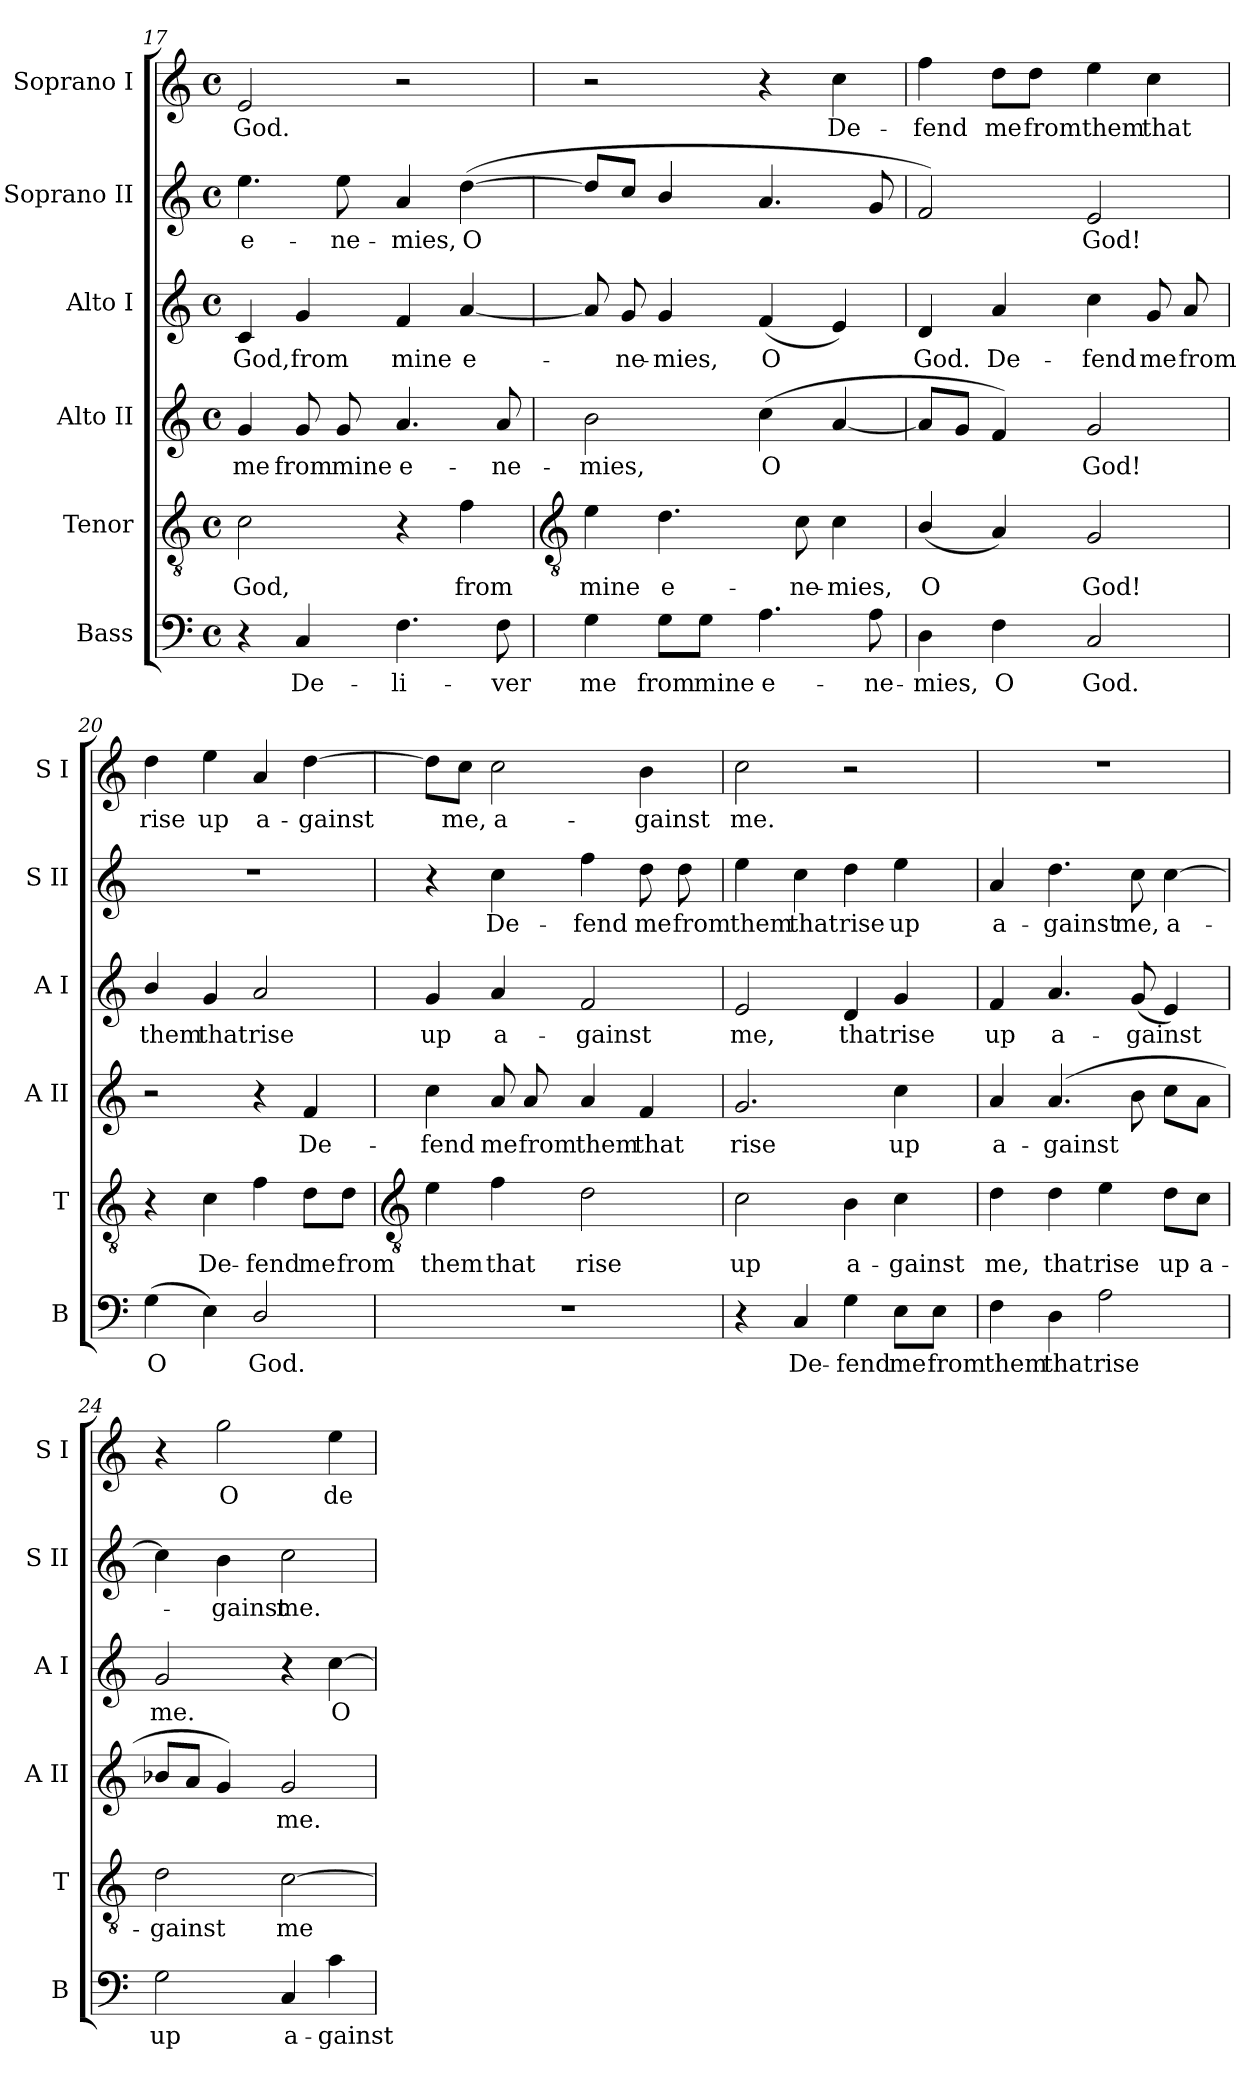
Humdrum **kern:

**kern	**text	**kern	**text	**kern	**text	**kern	**text	**kern	**text	**kern	**text
*part6	*part6	*part5	*part5	*part4	*part4	*part3	*part3	*part2	*part2	*part1	*part1
*staff6	*staff6	*staff5	*staff5	*staff4	*staff4	*staff3	*staff3	*staff2	*staff2	*staff1	*staff1
*I"Bass	*	*I"Tenor	*	*I"Alto II	*	*I"Alto I	*	*I"Soprano II	*	*I"Soprano I	*
*I'B	*	*I'T	*	*I'A II	*	*I'A I	*	*I'S II	*	*I'S I	*
*clefF4	*	*clefGv2	*	*clefG2	*	*clefG2	*	*clefG2	*	*clefG2	*
*k[]	*	*k[]	*	*k[]	*	*k[]	*	*k[]	*	*k[]	*
*C:	*	*C:	*	*C:	*	*C:	*	*C:	*	*C:	*
*M4/4	*	*M4/4	*	*M4/4	*	*M4/4	*	*M4/4	*	*M4/4	*
*met(c)	*	*met(c)	*	*met(c)	*	*met(c)	*	*met(c)	*	*met(c)	*
=17	=17	=17	=17	=17	=17	=17	=17	=17	=17	=17	=17
!	!	!	!LO:LY:b	!	!LO:LY:b	!	!LO:LY:b	!	!LO:LY:b	!	!LO:LY:b
4r	.	2c	God,	4g	me	4c	God,	4.ee	e-	2e	God.
!	!LO:LY:b	!	!	!	!LO:LY:b	!	!LO:LY:b	!	!	!	!
4C	De-	.	.	8g	from	4g	from	.	.	.	.
!	!	!	!	!	!LO:LY:b	!	!	!	!LO:LY:b	!	!
.	.	.	.	8g	mine	.	.	8ee	-ne-	.	.
!	!LO:LY:b	!	!	!	!LO:LY:b	!	!LO:LY:b	!	!LO:LY:b	!	!
4.F	-li-	4r	.	4.a	e-	4f	mine	4a	-mies,	2r	.
!	!	!	!LO:LY:b	!	!	!	!LO:LY:b	!	!LO:LY:b	!	!
.	.	4f	from	.	.	[4a	e-	(>[4dd	O	.	.
!	!LO:LY:b	!	!	!	!LO:LY:b	!	!	!	!	!	!
8F	-ver	.	.	8a	-ne-	.	.	.	.	.	.
!!LO:LB:g=z
=18	=18	=18	=18	=18	=18	=18	=18	=18	=18	=18	=18
*	*	*clefGv2	*	*	*	*	*	*	*	*	*
!	!LO:LY:b	!	!LO:LY:b	!	!LO:LY:b	!	!	!	!	!	!
4G	me	4e	mine	2b	-mies,	8a]	.	8ddL]	.	2r	.
!	!	!	!	!	!	!	!LO:LY:b	!	!	!	!
.	.	.	.	.	.	8g	ne-	8cc/J	.	.	.
!	!LO:LY:b	!	!LO:LY:b	!	!	!	!LO:LY:b	!	!	!	!
8G\L	from	4.d	e-	.	.	4g	-mies,	4b/	.	.	.
!	!LO:LY:b	!	!	!	!	!	!	!	!	!	!
8G\J	mine	.	.	.	.	.	.	.	.	.	.
!	!LO:LY:b	!	!	!	!LO:LY:b	!	!LO:LY:b	!	!	!	!
4.A	e-	.	.	(<4cc	O	(<4f	O	4.a	.	4r	.
!	!	!	!LO:LY:b	!	!	!	!	!	!	!	!
.	.	8c	-ne-	.	.	.	.	.	.	.	.
!	!	!	!LO:LY:b	!	!	!	!	!	!	!	!LO:LY:b
.	.	4c	-mies,	[4a	.	4e)	.	.	.	4cc	De-
!	!LO:LY:b	!	!	!	!	!	!	!	!	!	!
8A	-ne-	.	.	.	.	.	.	8g	.	.	.
=19	=19	=19	=19	=19	=19	=19	=19	=19	=19	=19	=19
!	!LO:LY:b	!	!LO:LY:b	!	!	!	!LO:LY:b	!	!	!	!LO:LY:b
4D	-mies,	(<4B/	O	8aL]	.	4d	God.	2f)	.	4ff	-fend
.	.	.	.	8gJ	.	.	.	.	.	.	.
!	!LO:LY:b	!	!	!	!	!	!LO:LY:b	!	!	!	!LO:LY:b
4F	O	4A)	.	4f)	.	4a	De-	.	.	8dd\L	me
!	!	!	!	!	!	!	!	!	!	!	!LO:LY:b
.	.	.	.	.	.	.	.	.	.	8dd\J	from
!	!LO:LY:b	!	!LO:LY:b	!	!LO:LY:b	!	!LO:LY:b	!	!LO:LY:b	!	!LO:LY:b
2C	God.	2G	God!	2g	God!	4cc	-fend	2e	God!	4ee	them
!	!	!	!	!	!	!	!LO:LY:b	!	!	!	!LO:LY:b
.	.	.	.	.	.	8g	me	.	.	4cc	that
!	!	!	!	!	!	!	!LO:LY:b	!	!	!	!
.	.	.	.	.	.	8a	from	.	.	.	.
=20	=20	=20	=20	=20	=20	=20	=20	=20	=20	=20	=20
!	!LO:LY:b	!	!	!	!	!	!LO:LY:b	!	!	!	!LO:LY:b
(>4G	O	4r	.	2r	.	4b/	them	1r	.	4dd	rise
!	!	!	!LO:LY:b	!	!	!	!LO:LY:b	!	!	!	!LO:LY:b
4E)	.	4c	De-	.	.	4g	that	.	.	4ee	up
!	!LO:LY:b	!	!LO:LY:b	!	!	!	!LO:LY:b	!	!	!	!LO:LY:b
2D/	God.	4f	-fend	4r	.	2a	rise	.	.	4a	a-
!	!	!	!LO:LY:b	!	!LO:LY:b	!	!	!	!	!	!LO:LY:b
.	.	8d\L	me	4f	De-	.	.	.	.	[4dd	-gainst
!	!	!	!LO:LY:b	!	!	!	!	!	!	!	!
.	.	8d\J	from	.	.	.	.	.	.	.	.
!!LO:LB:g=z
=21	=21	=21	=21	=21	=21	=21	=21	=21	=21	=21	=21
*	*	*clefGv2	*	*	*	*	*	*	*	*	*
!	!	!	!LO:LY:b	!	!LO:LY:b	!	!LO:LY:b	!	!	!	!
1r	.	4e	them	4cc	-fend	4g	up	4r	.	8dd\L]	.
!	!	!	!	!	!	!	!	!	!	!	!LO:LY:b
.	.	.	.	.	.	.	.	.	.	8cc\J	me,
!	!	!	!LO:LY:b	!	!LO:LY:b	!	!LO:LY:b	!	!LO:LY:b	!	!LO:LY:b
.	.	4f	that	8a	me	4a	a-	4cc	De-	2cc	a-
!	!	!	!	!	!LO:LY:b	!	!	!	!	!	!
.	.	.	.	8a	from	.	.	.	.	.	.
!	!	!	!LO:LY:b	!	!LO:LY:b	!	!LO:LY:b	!	!LO:LY:b	!	!
.	.	2d	rise	4a	them	2f	-gainst	4ff	-fend	.	.
!	!	!	!	!	!LO:LY:b	!	!	!	!LO:LY:b	!	!LO:LY:b
.	.	.	.	4f	that	.	.	8dd	me	4b	-gainst
!	!	!	!	!	!	!	!	!	!LO:LY:b	!	!
.	.	.	.	.	.	.	.	8dd	from	.	.
=22	=22	=22	=22	=22	=22	=22	=22	=22	=22	=22	=22
!	!	!	!LO:LY:b	!	!LO:LY:b	!	!LO:LY:b	!	!LO:LY:b	!	!LO:LY:b
4r	.	2c	up	2.g	rise	2e	me,	4ee	them	2cc	me.
!	!LO:LY:b	!	!	!	!	!	!	!	!LO:LY:b	!	!
4C	De-	.	.	.	.	.	.	4cc	that	.	.
!	!LO:LY:b	!	!LO:LY:b	!	!	!	!LO:LY:b	!	!LO:LY:b	!	!
4G	-fend	4B	a-	.	.	4d	that	4dd	rise	2r	.
!	!LO:LY:b	!	!LO:LY:b	!	!LO:LY:b	!	!LO:LY:b	!	!LO:LY:b	!	!
8E\L	me	4c	-gainst	4cc	up	4g	rise	4ee	up	.	.
!	!LO:LY:b	!	!	!	!	!	!	!	!	!	!
8E\J	from	.	.	.	.	.	.	.	.	.	.
=23	=23	=23	=23	=23	=23	=23	=23	=23	=23	=23	=23
!	!LO:LY:b	!	!LO:LY:b	!	!LO:LY:b	!	!LO:LY:b	!	!LO:LY:b	!	!
4F	them	4d	me,	4a	a-	4f	up	4a	a-	1r	.
!	!LO:LY:b	!	!LO:LY:b	!	!LO:LY:b	!	!LO:LY:b	!	!LO:LY:b	!	!
4D	that	4d	that	(<4.a	-gainst	4.a	a-	4.dd	-gainst	.	.
!	!LO:LY:b	!	!LO:LY:b	!	!	!	!	!	!	!	!
2A	rise	4e	rise	.	.	.	.	.	.	.	.
!	!	!	!	!	!	!	!LO:LY:b	!	!LO:LY:b	!	!
.	.	.	.	8b	.	(<8gL	-gainst	8cc	me,	.	.
!	!	!	!LO:LY:b	!	!	!	!	!	!LO:LY:b	!	!
.	.	8d\L	up	8ccL	.	4e)	.	[4cc	a-	.	.
!	!	!	!LO:LY:b	!	!	!	!	!	!	!	!
.	.	8c\J	a-	8aJ	.	.	.	.	.	.	.
=24	=24	=24	=24	=24	=24	=24	=24	=24	=24	=24	=24
!	!LO:LY:b	!	!LO:LY:b	!	!	!	!LO:LY:b	!	!	!	!
2G	up	2d	-gainst	8b-XL	.	2g	me.	4cc]	.	4r	.
.	.	.	.	8aJ	.	.	.	.	.	.	.
!	!	!	!	!	!	!	!	!	!LO:LY:b	!	!LO:LY:b
.	.	.	.	4g)	.	.	.	4b	gainst	2gg	O
!	!LO:LY:b	!	!LO:LY:b	!	!LO:LY:b	!	!	!	!LO:LY:b	!	!
4C	a-	[2c	me	2g	me.	4r	.	2cc	me.	.	.
!	!LO:LY:b	!	!	!	!	!	!LO:LY:b	!	!	!	!LO:LY:b
4c	-gainst	.	.	.	.	[4cc	O	.	.	4ee	de-
=	=	=	=	=	=	=	=	=	=	=	=
*-	*-	*-	*-	*-	*-	*-	*-	*-	*-	*-	*-
